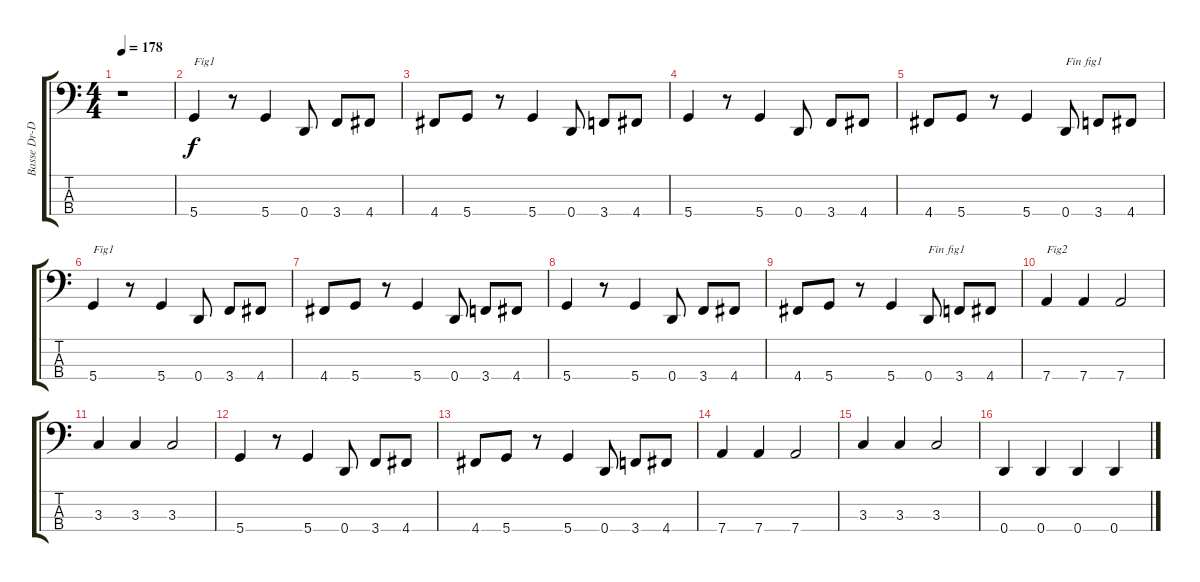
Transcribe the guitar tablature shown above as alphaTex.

\track ("Basse Dr-D" "Basse Dr-D") {instrument electricbasspick}
\staff {score tabs}
\tuning (G2 D2 A1 D1) {hide}
\ts (4 4)
\tempo 178
\clef f4
\ks c
r.1{dy f} |
5.4.4{txt "Fig1"} r.8 5.4.4 0.4.8 3.4.8 4.4.8 |
4.4.8 5.4.8 r.8 5.4.4 0.4.8 3.4.8 4.4.8 |
5.4.4 r.8 5.4.4 0.4.8 3.4.8 4.4.8 |
4.4.8 5.4.8 r.8 5.4.4 0.4.8{txt "Fin fig1"} 3.4.8 4.4.8 |
5.4.4{txt "Fig1"} r.8 5.4.4 0.4.8 3.4.8 4.4.8 |
4.4.8 5.4.8 r.8 5.4.4 0.4.8 3.4.8 4.4.8 |
5.4.4 r.8 5.4.4 0.4.8 3.4.8 4.4.8 |
4.4.8 5.4.8 r.8 5.4.4 0.4.8{txt "Fin fig1"} 3.4.8 4.4.8 |
7.4.4{txt "Fig2"} 7.4.4 7.4.2 |
3.3.4 3.3.4 3.3.2 |
5.4.4 r.8 5.4.4 0.4.8 3.4.8 4.4.8 |
4.4.8 5.4.8 r.8 5.4.4 0.4.8 3.4.8 4.4.8 |
7.4.4 7.4.4 7.4.2 |
3.3.4 3.3.4 3.3.2 |
0.4.4 0.4.4 0.4.4 0.4.4
